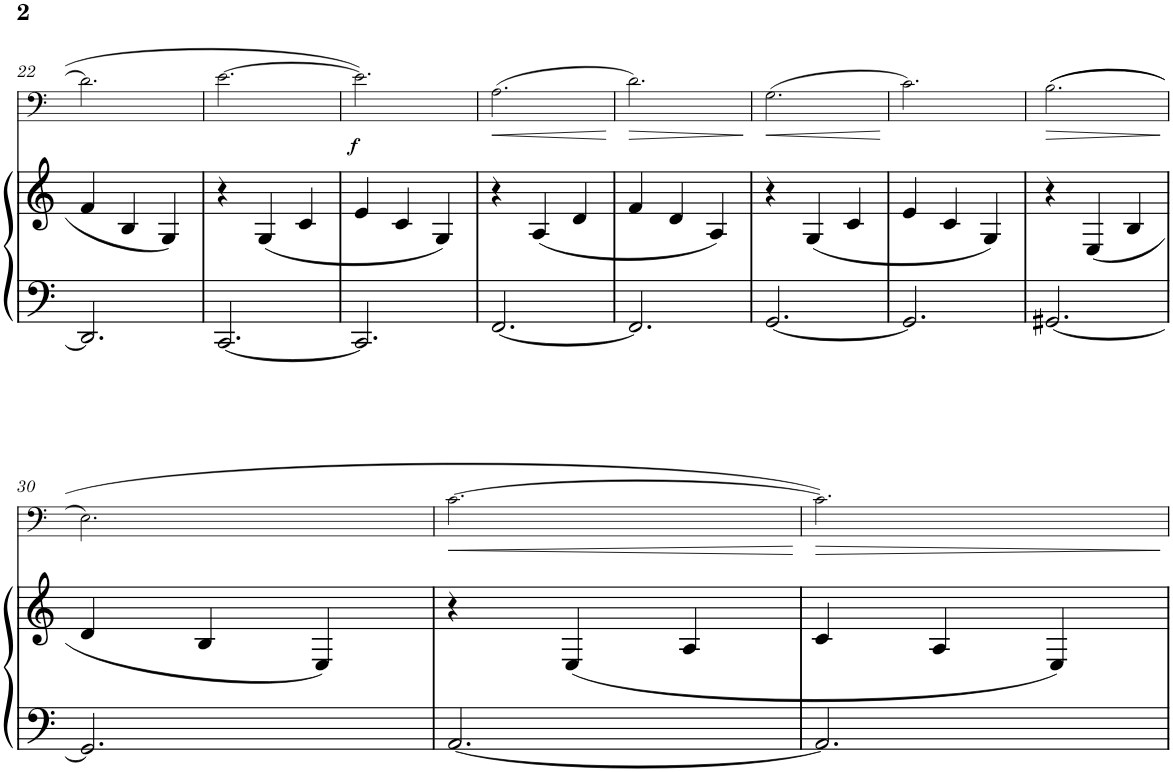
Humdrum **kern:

**kern	**kern	**kern	**dynam
*part2	*part2	*part1	*part1
*staff3	*staff2	*staff1	*staff1
*I"Piano	*	*I"Trombone	*
*I'Pno	*	*I'Trb	*
!!LO:PB:g=z
*clefF4	*clefG2	*clefF4	*
*k[]	*k[]	*k[]	*
*M3/4	*M3/4	*M3/4	*
=22	=22	=22	=22
2.DD/]	4f/	2.d\]	.
.	4B/	.	.
.	4G/	.	.
=23	=23	=23	=23
[2.CC/	4r	[2.e\	.
.	(<4G/	.	.
.	4c/	.	.
=24	=24	=24	=24
!	!	!	!LO:DY:b
2.CC/]	4e/	2.e\]	f
.	4c/	.	.
.	4G/)	.	.
=25	=25	=25	=25
!	!	!	!LO:HP:b
[2.FF/	4r	(2.A\	<
.	(<4A/	.	.
.	4d/	.	.
.	.	.	[
=26	=26	=26	=26
!	!	!	!LO:HP:b
2.FF/]	4f/	2.d\)	>
.	4d/	.	.
.	4A/)	.	.
.	.	.	]
=27	=27	=27	=27
!	!	!	!LO:HP:b
[2.GG/	4r	(2.G\	<
.	(<4G/	.	.
.	4c/	.	.
.	.	.	[
=28	=28	=28	=28
2.GG/]	4e/	2.c\)	.
.	4c/	.	.
.	4G/)	.	.
=29	=29	=29	=29
!	!	!	!LO:HP:b
[2.GG#X/	4r	((2.B\	>
.	(<4E/	.	.
.	4B/	.	.
.	.	.	]
!!LO:LB:g=z
=30	=30	=30	=30
2.GG#/]	4d/	2.E\)	.
.	4B/	.	.
.	4E/)	.	.
=31	=31	=31	=31
!	!	!	!LO:HP:b
[2.AA/	4r	[2.c\	<
.	(<4E/	.	.
.	4A/	.	.
.	.	.	[
=32	=32	=32	=32
!	!	!	!LO:HP:b
2.AA/]	4c/	2.c\])	>
.	4A/	.	.
.	4E/)	.	.
.	.	.	]
=	=	=	=
*-	*-	*-	*-
